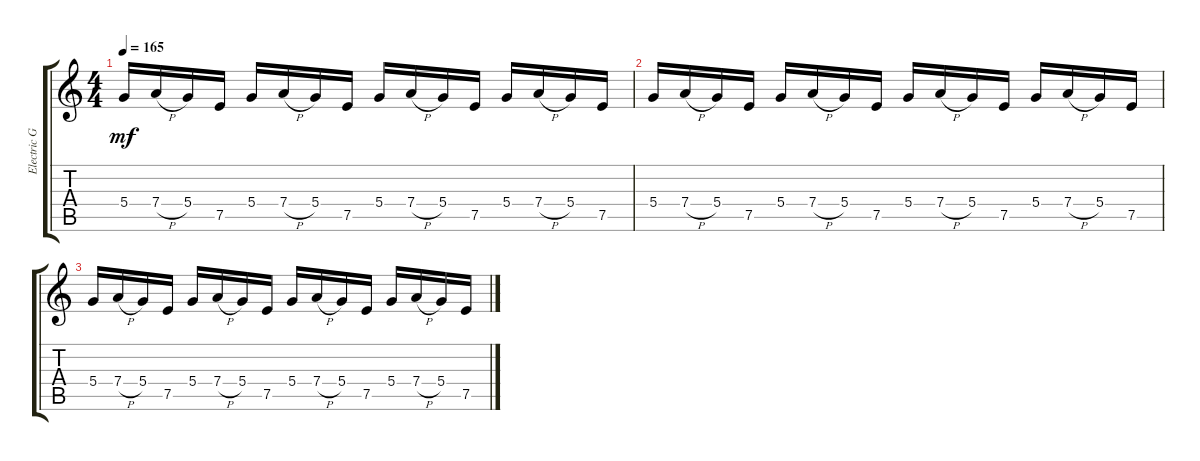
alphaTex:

\track ("Electric Guitar" "Electric G") {instrument distortionguitar}
\staff {score tabs}
\tuning (E4 B3 G3 D3 A2 E2) {hide}
\ts (4 4)
\tempo 165
\clef g2
\ks c
5.4.16{dy mf instrument distortionguitar} 7.4{h}.16 5.4.16 7.5.16 5.4.16 7.4{h}.16 5.4.16 7.5.16 5.4.16 7.4{h}.16 5.4.16 7.5.16 5.4.16 7.4{h}.16 5.4.16 7.5.16 |
5.4.16 7.4{h}.16 5.4.16 7.5.16 5.4.16 7.4{h}.16 5.4.16 7.5.16 5.4.16 7.4{h}.16 5.4.16 7.5.16 5.4.16 7.4{h}.16 5.4.16 7.5.16 |
5.4.16 7.4{h}.16 5.4.16 7.5.16 5.4.16 7.4{h}.16 5.4.16 7.5.16 5.4.16 7.4{h}.16 5.4.16 7.5.16 5.4.16 7.4{h}.16 5.4.16 7.5.16
